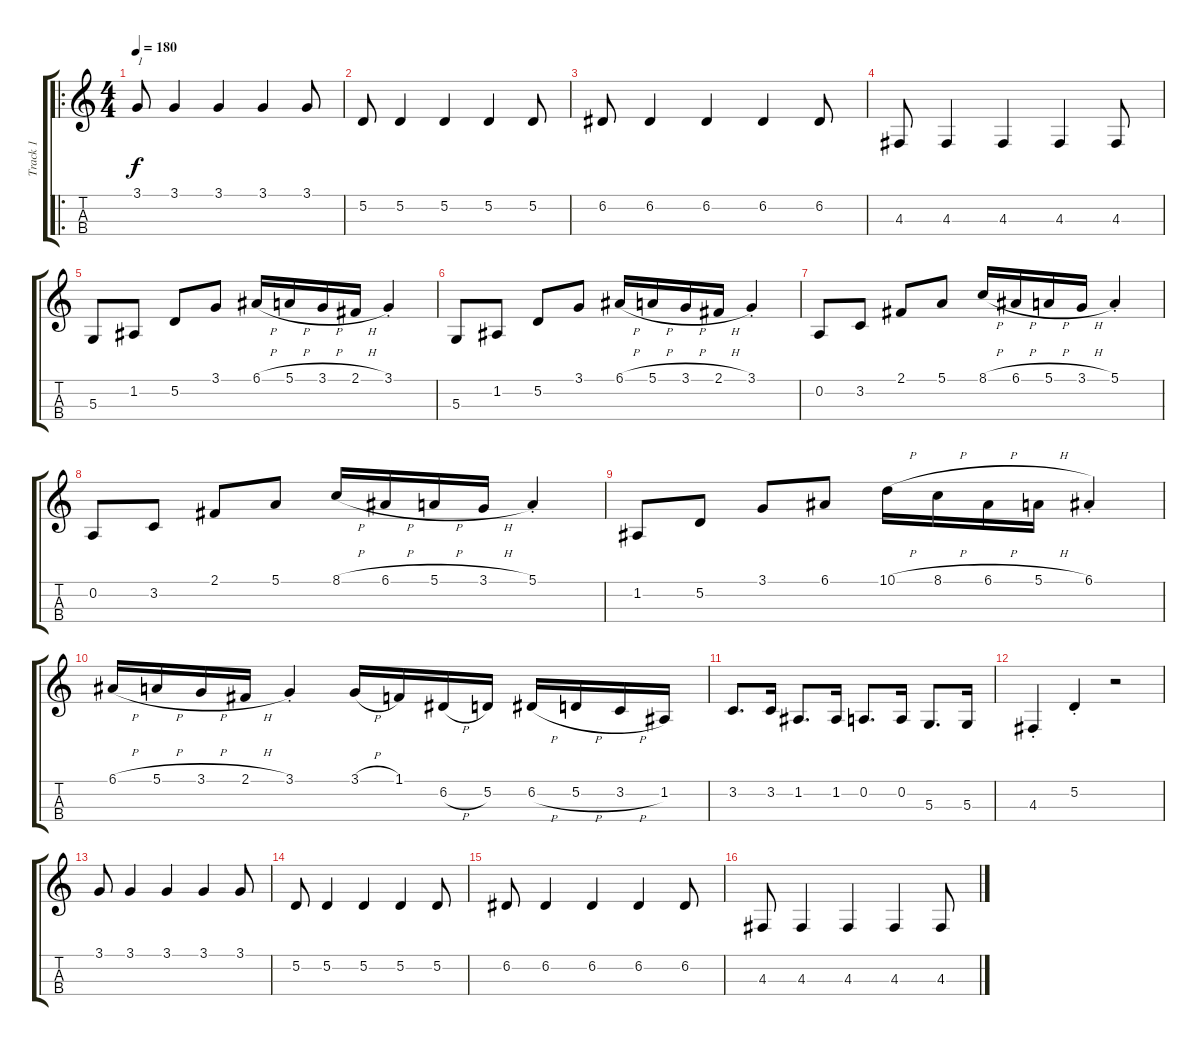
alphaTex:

\track ("Track 1" "Track 1") {instrument violin}
\staff {score tabs}
\tuning (E4 A3 D3 G2) {hide}
\ro
\ts (4 4)
\tempo 180
\clef g2
\ks c
3.1.8{txt "1" dy f instrument violin} 3.1.4 3.1.4 3.1.4 3.1.8 |
5.2.8 5.2.4 5.2.4 5.2.4 5.2.8 |
6.2.8 6.2.4 6.2.4 6.2.4 6.2.8 |
4.3.8 4.3.4 4.3.4 4.3.4 4.3.8 |
5.3.8 1.2.8 5.2.8 3.1.8 6.1{h}.16 5.1{h}.16 3.1{h}.16 2.1{h}.16 3.1{st}.4 |
5.3.8 1.2.8 5.2.8 3.1.8 6.1{h}.16 5.1{h}.16 3.1{h}.16 2.1{h}.16 3.1{st}.4 |
0.2.8 3.2.8 2.1.8 5.1.8 8.1{h}.16 6.1{h}.16 5.1{h}.16 3.1{h}.16 5.1{st}.4 |
0.2.8 3.2.8 2.1.8 5.1.8 8.1{h}.16 6.1{h}.16 5.1{h}.16 3.1{h}.16 5.1{st}.4 |
1.2.8 5.2.8 3.1.8 6.1.8 10.1{h}.16 8.1{h}.16 6.1{h}.16 5.1{h}.16 6.1{st}.4 |
6.1{h}.16 5.1{h}.16 3.1{h}.16 2.1{h}.16 3.1{st}.4 3.1{h}.16 1.1.16 6.2{h}.16 5.2.16 6.2{h}.16 5.2{h}.16 3.2{h}.16 1.2.16 |
3.2.8{d} 3.2.16 1.2.8{d} 1.2.16 0.2.8{d} 0.2.16 5.3.8{d} 5.3.16 |
4.3{st}.4 5.2{st}.4 r.2 |
3.1.8 3.1.4 3.1.4 3.1.4 3.1.8 |
5.2.8 5.2.4 5.2.4 5.2.4 5.2.8 |
6.2.8 6.2.4 6.2.4 6.2.4 6.2.8 |
4.3.8 4.3.4 4.3.4 4.3.4 4.3.8
